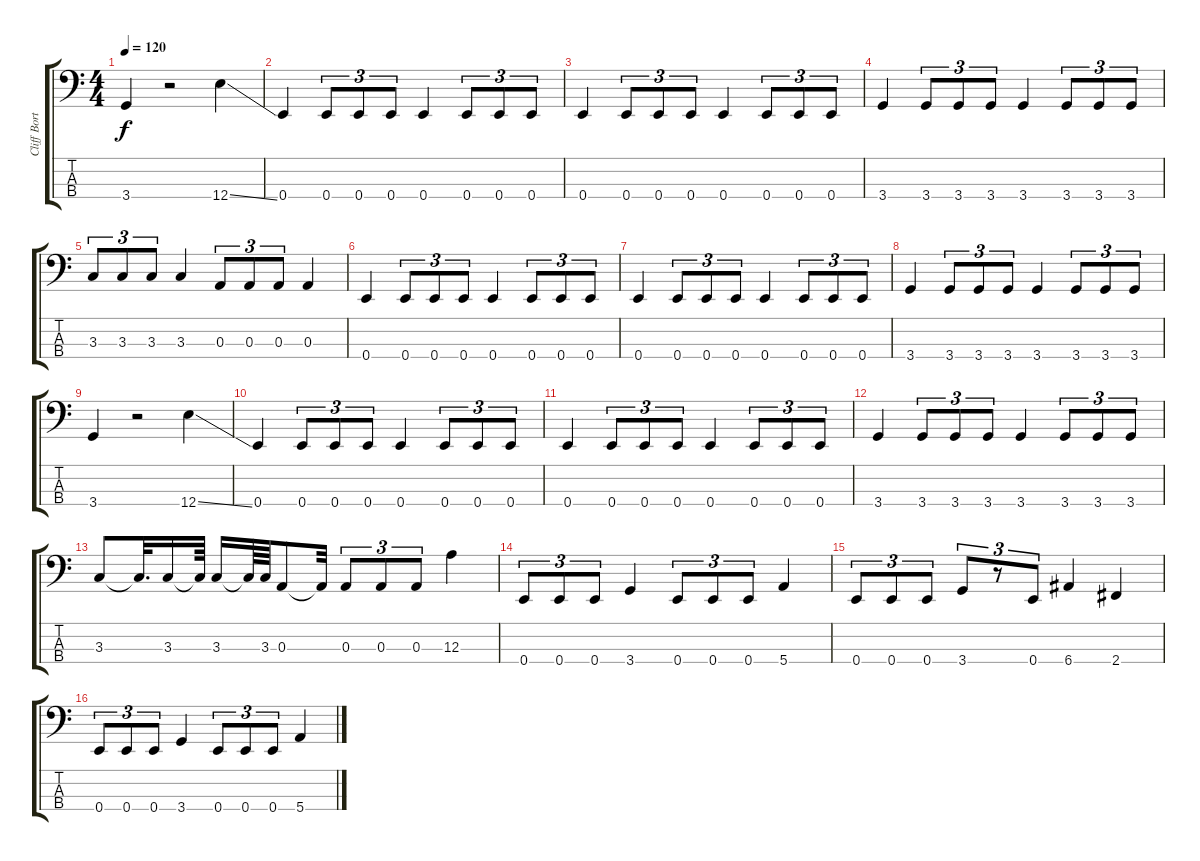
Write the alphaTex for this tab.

\track ("Cliff Borton" "Cliff Bort") {instrument distortionguitar}
\staff {score tabs}
\tuning (G2 D2 A1 E1) {hide}
\ts (4 4)
\tempo 120
\clef f4
\ks c
3.4.4{dy f} r.2 12.4{ss}.4 |
0.4.4 0.4.8{tu (3 2)} 0.4.8{tu (3 2)} 0.4.8{tu (3 2)} 0.4.4 0.4.8{tu (3 2)} 0.4.8{tu (3 2)} 0.4.8{tu (3 2)} |
0.4.4 0.4.8{tu (3 2)} 0.4.8{tu (3 2)} 0.4.8{tu (3 2)} 0.4.4 0.4.8{tu (3 2)} 0.4.8{tu (3 2)} 0.4.8{tu (3 2)} |
3.4.4 3.4.8{tu (3 2)} 3.4.8{tu (3 2)} 3.4.8{tu (3 2)} 3.4.4 3.4.8{tu (3 2)} 3.4.8{tu (3 2)} 3.4.8{tu (3 2)} |
3.3.8{tu (3 2)} 3.3.8{tu (3 2)} 3.3.8{tu (3 2)} 3.3.4 0.3.8{tu (3 2)} 0.3.8{tu (3 2)} 0.3.8{tu (3 2)} 0.3.4 |
0.4.4 0.4.8{tu (3 2)} 0.4.8{tu (3 2)} 0.4.8{tu (3 2)} 0.4.4 0.4.8{tu (3 2)} 0.4.8{tu (3 2)} 0.4.8{tu (3 2)} |
0.4.4 0.4.8{tu (3 2)} 0.4.8{tu (3 2)} 0.4.8{tu (3 2)} 0.4.4 0.4.8{tu (3 2)} 0.4.8{tu (3 2)} 0.4.8{tu (3 2)} |
3.4.4 3.4.8{tu (3 2)} 3.4.8{tu (3 2)} 3.4.8{tu (3 2)} 3.4.4 3.4.8{tu (3 2)} 3.4.8{tu (3 2)} 3.4.8{tu (3 2)} |
3.4.4 r.2 12.4{ss}.4 |
0.4.4 0.4.8{tu (3 2)} 0.4.8{tu (3 2)} 0.4.8{tu (3 2)} 0.4.4 0.4.8{tu (3 2)} 0.4.8{tu (3 2)} 0.4.8{tu (3 2)} |
0.4.4 0.4.8{tu (3 2)} 0.4.8{tu (3 2)} 0.4.8{tu (3 2)} 0.4.4 0.4.8{tu (3 2)} 0.4.8{tu (3 2)} 0.4.8{tu (3 2)} |
3.4.4 3.4.8{tu (3 2)} 3.4.8{tu (3 2)} 3.4.8{tu (3 2)} 3.4.4 3.4.8{tu (3 2)} 3.4.8{tu (3 2)} 3.4.8{tu (3 2)} |
3.3.8 3.3{t}.32{d} 3.3.16 3.3{t}.64 3.3.16 3.3{t}.64 3.3.64 0.3.8 0.3{t}.32 0.3.8{tu (3 2)} 0.3.8{tu (3 2)} 0.3.8{tu (3 2)} 12.3.4 |
0.4.8{tu (3 2)} 0.4.8{tu (3 2)} 0.4.8{tu (3 2)} 3.4.4 0.4.8{tu (3 2)} 0.4.8{tu (3 2)} 0.4.8{tu (3 2)} 5.4.4 |
0.4.8{tu (3 2)} 0.4.8{tu (3 2)} 0.4.8{tu (3 2)} 3.4.8{tu (3 2)} r.8{tu (3 2)} 0.4.8{tu (3 2)} 6.4.4 2.4.4 |
0.4.8{tu (3 2)} 0.4.8{tu (3 2)} 0.4.8{tu (3 2)} 3.4.4 0.4.8{tu (3 2)} 0.4.8{tu (3 2)} 0.4.8{tu (3 2)} 5.4.4
